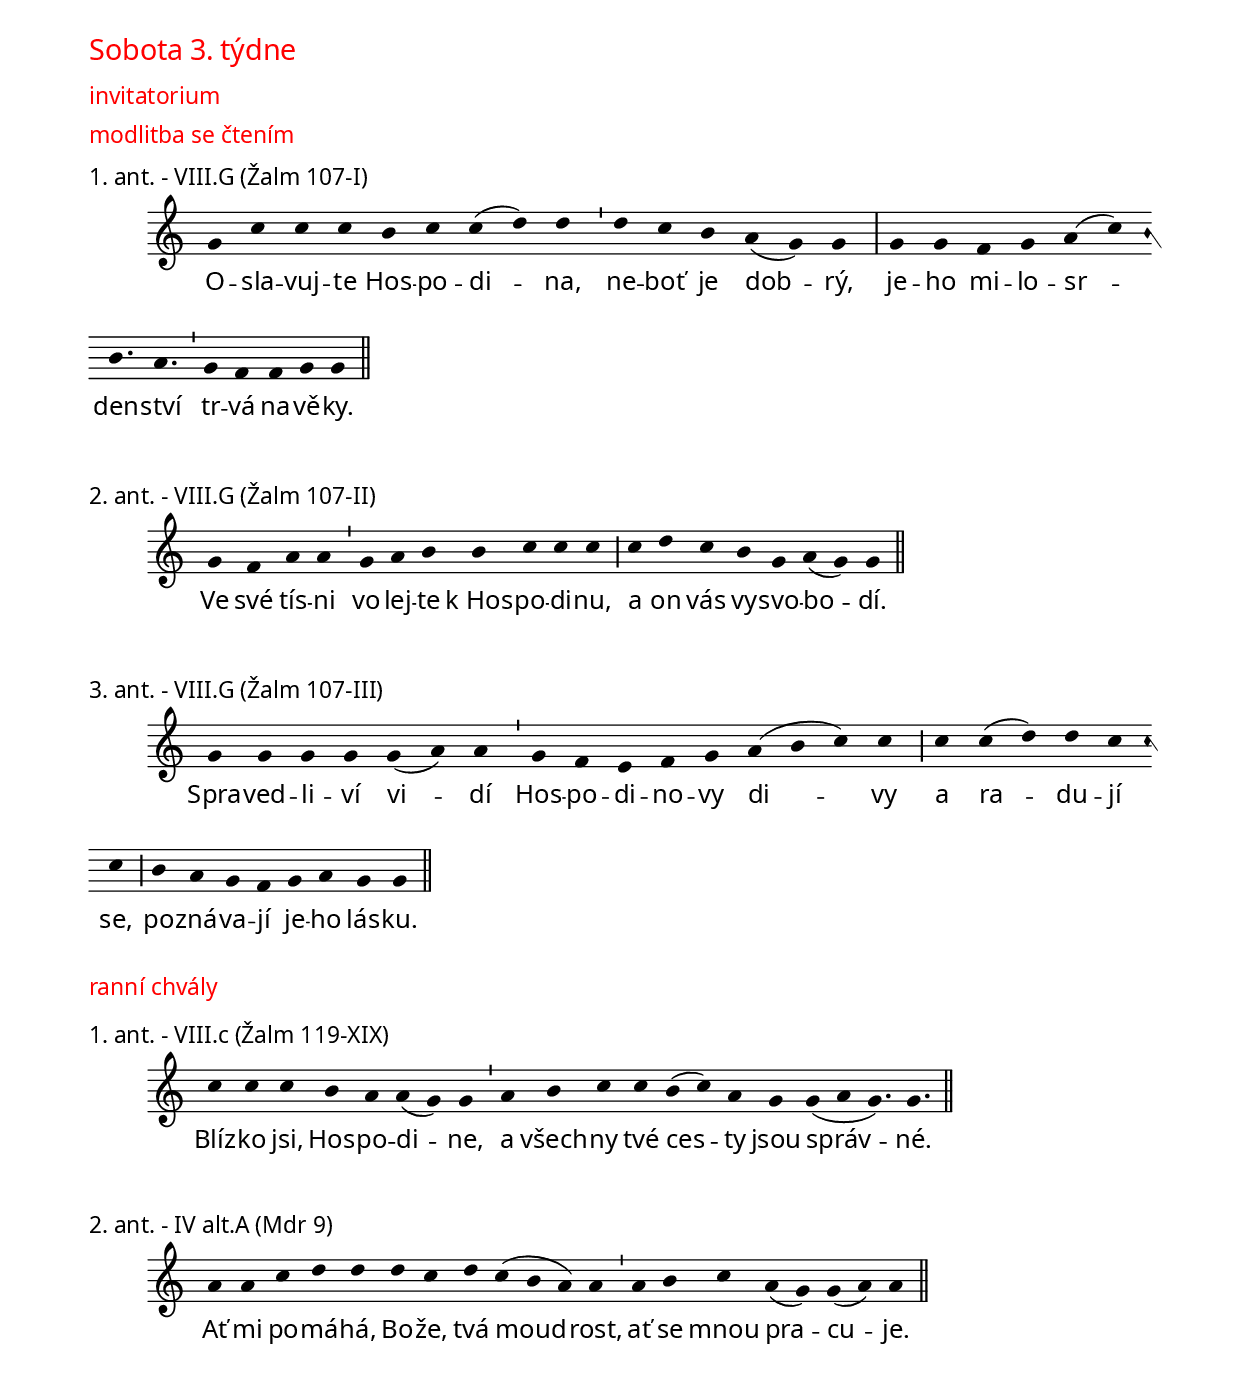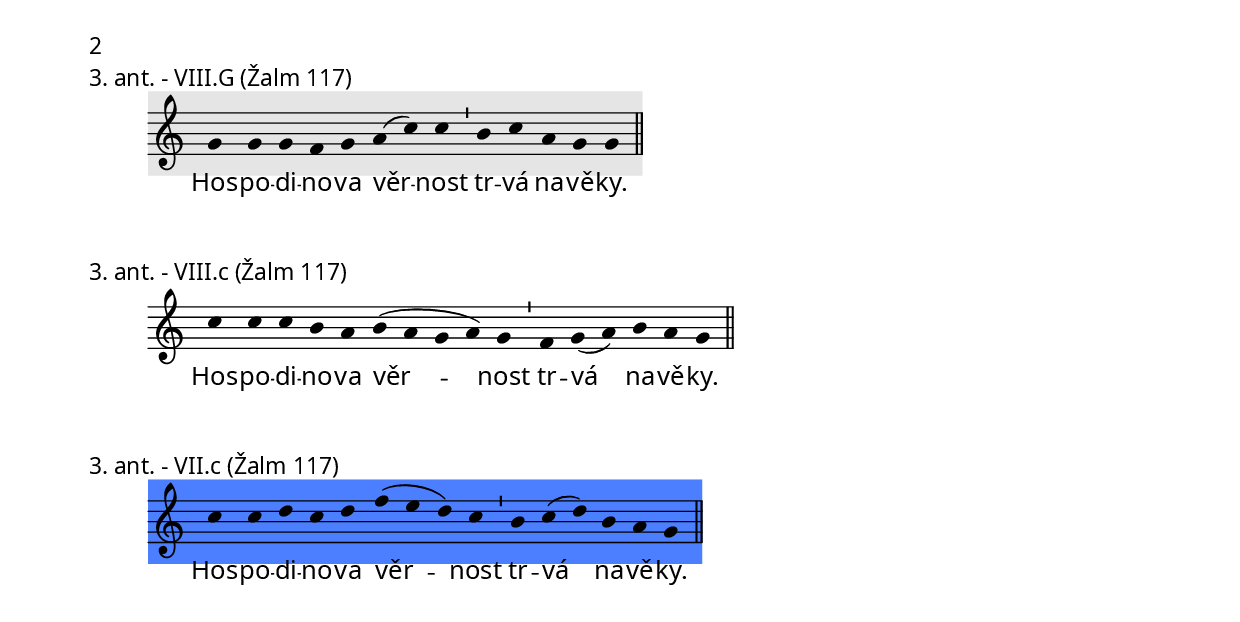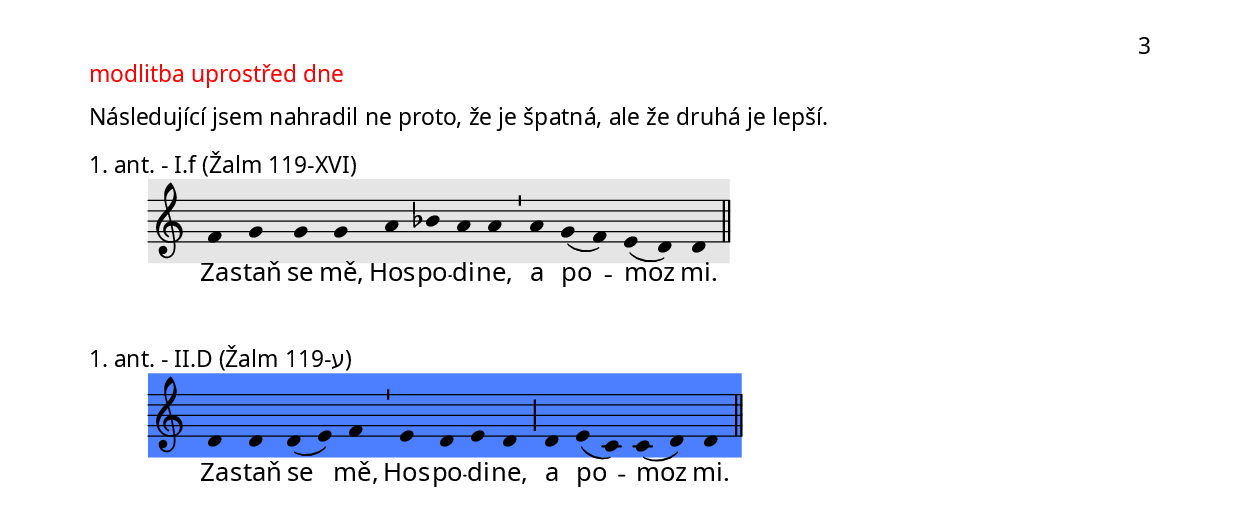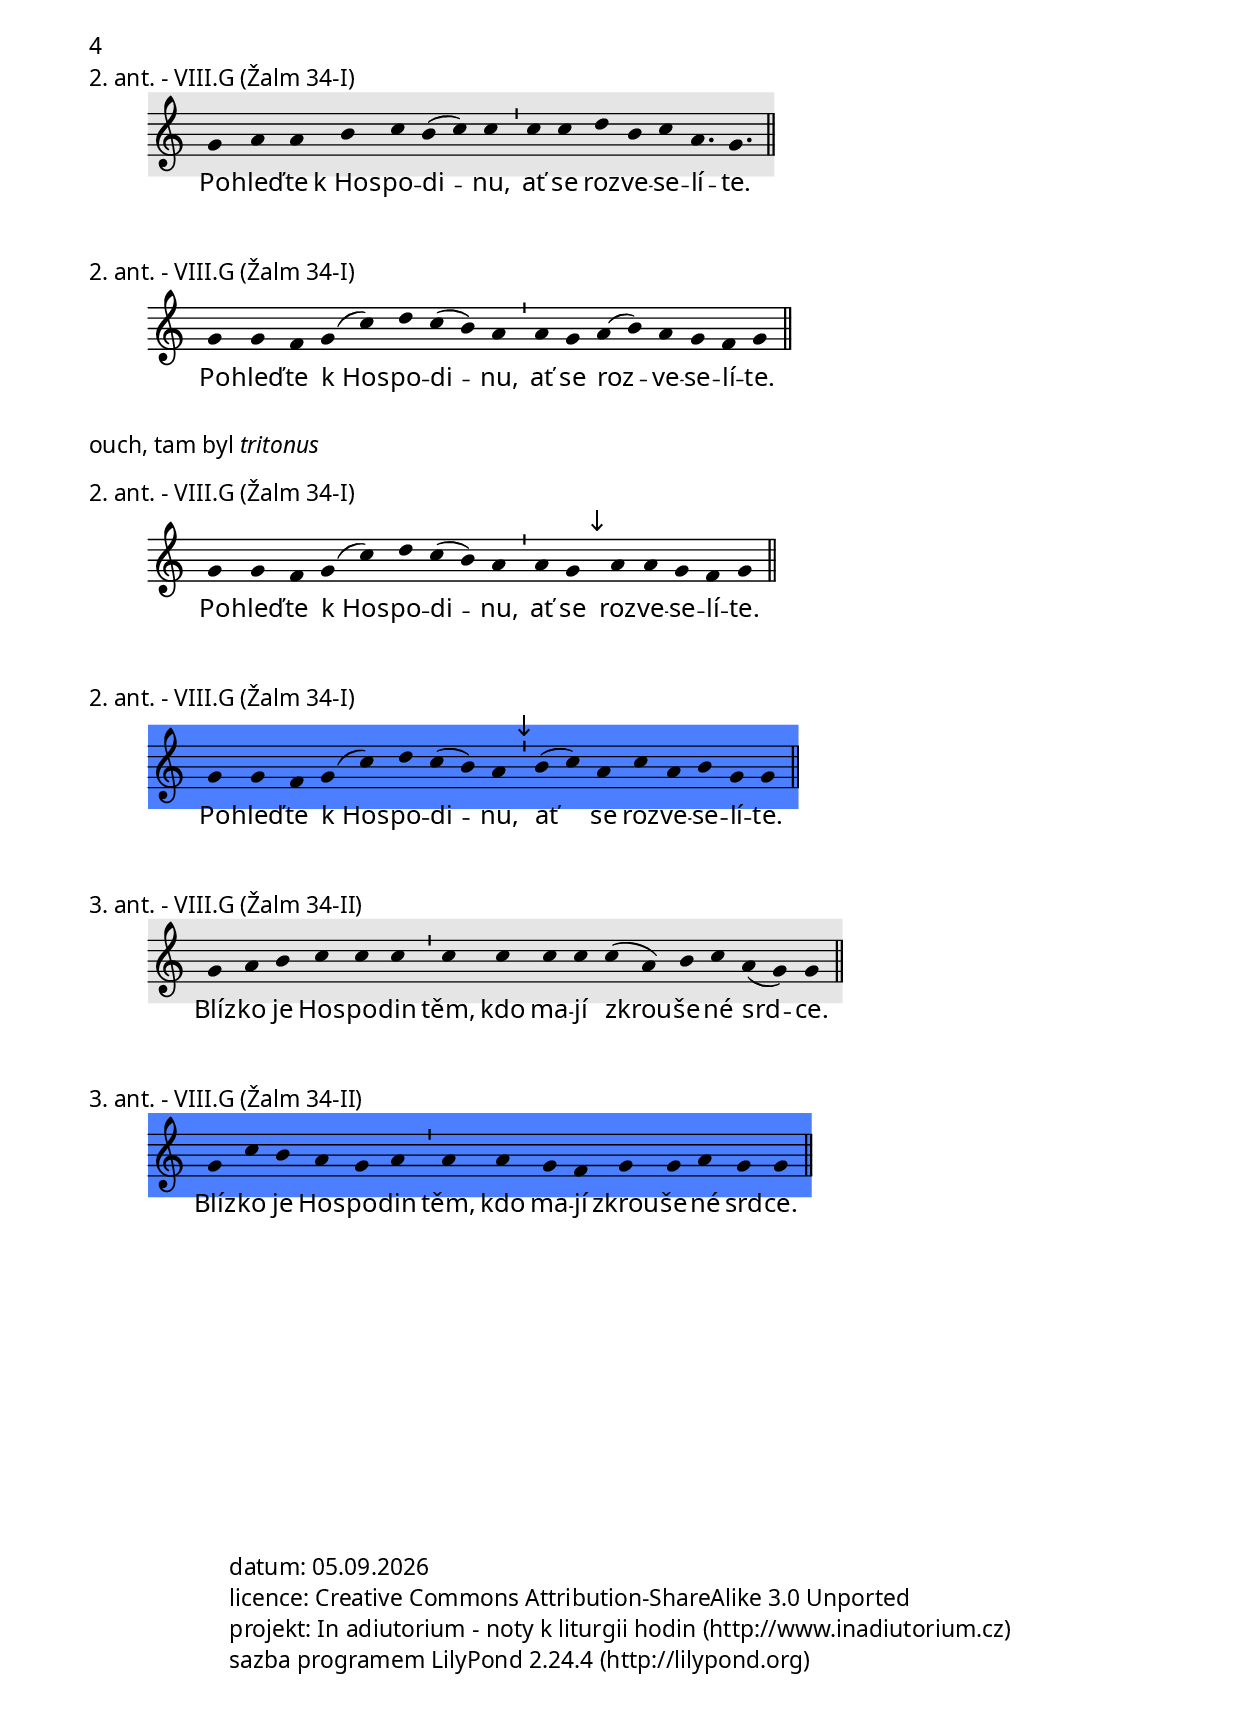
\include "../spolecne.ly"

\markup {\nadpisDen {Sobota 3. týdne}}

\markup {\nadpisHodinka {"invitatorium"}}

% \score { \tIsobotaInvitatorium }

\markup {\nadpisHodinka {"modlitba se čtením"}}

\score {
  \relative c'' {
    \choralniRezim
    g4 c c c b c c( d) d \barMin d c b a( g) g \barMax
    g g f g a( c) b4. a \barMin g4 f f g g \barFinalis
  }
  \addlyrics {
    O -- sla -- vuj -- te Hos -- po -- di -- na,
    ne -- boť je dob -- rý,
    je -- ho mi -- lo -- sr -- den -- ství
    tr -- vá na -- vě -- ky.
  }
  \header {
    quid = "1. ant."
    modus = "VIII"
    differentia = "G"
    psalmus = "Žalm 107-I"
    id = ""
    fons = "žaltář, po 4.t., nešp., 1. ant."
    piece = \markup {\sestavTitulek}
  }
}

\score {
  \relative c'' {
    \choralniRezim
    g4 f a a \barMin g a b b c c c \barMaior
    c d c b g a( g) g \barFinalis
  }
  \addlyrics {
    Ve své tís -- ni vo -- lej -- te k_Hos -- po -- di -- nu,
    a on vás vy -- svo -- bo -- dí.
  }
  \header {
    quid = "2. ant."
    modus = "VIII"
    differentia = "G"
    psalmus = "Žalm 107-II"
    id = ""
    piece = \markup {\sestavTitulek}
  }
}

\score {
  \relative c'' {
    \choralniRezim
    g4 g g g g( a) a \barMin g f e f g a( b c) c \barMaior
    c c( d) d c c \barMaior
    b a g f g a g g \barFinalis
  }
  \addlyrics {
    Spra -- ved -- li -- ví vi -- dí
    Hos -- po -- di -- no -- vy di -- vy
    a ra -- du -- jí se,
    po -- zná -- va -- jí je -- ho lás -- ku.
  }
  \header {
    quid = "3. ant."
    modus = "VIII"
    differentia = "G"
    psalmus = "Žalm 107-III"
    id = ""
    piece = \markup {\sestavTitulek}
  }
}

\markup {\nadpisHodinka {"ranní chvály"}}

\score {
  \relative c'' {
    \choralniRezim
    c4 c c b a a( g) g \barMin
    a b c c b( c) a g g( a g4.) g \barFinalis
  }
  \addlyrics {
    Blíz -- ko jsi, Hos -- po -- di -- ne,
    a všech -- ny tvé ces -- ty jsou správ -- né.
  }
  \header {
    quid = "1. ant."
    modus = "VIII"
    differentia = "c"
    psalmus = "Žalm 119-XIX"
    id = "rch-ant1"
    piece = \markup {\sestavTitulek}
  }
}

\score {
  \relative c'' {
    \choralniRezim
    a4 a c d d d c d c( b a) a \barMin a b c a( g) g( a) a \barFinalis
  }
  \addlyrics {
    Ať mi po -- má -- há, Bo -- že, tvá moud -- rost,
    ať se mnou pra -- cu -- je.
  }
  \header {
    quid = "2. ant."
    modus = "IV alt"
    differentia = "A"
    psalmus = "Mdr 9"
    id = "rch-ant2"
    piece = \markup {\sestavTitulek}
  }
}

\pageBreak

\score {
  \relative c'' {
    \zvyraznovacSedy
    \choralniRezim
    g4 g g f g a( c) c \barMin b c a g g \barFinalis
  }
  \addlyrics {
    Hos -- po -- di -- no -- va věr -- nost tr -- vá na -- vě -- ky.
  }
  \header {
    quid = "3. ant."
    modus = "VIII"
    differentia = "G"
    psalmus = "Žalm 117"
    id = "rch-ant3"
    piece = \markup {\sestavTitulek}
  }
}

\score {
  \relative c'' {
    \choralniRezim
    c4 c c b a b( a g a) g \barMin
    f g( a) b a g \barFinalis
  }
  \addlyrics {
    Hos -- po -- di -- no -- va věr -- nost
    tr -- vá na -- vě -- ky.
  }
  \header {
    quid = "3. ant."
    modus = "VIII"
    differentia = "c"
    psalmus = "Žalm 117"
    id = "rch-ant3"
    piece = \markup {\sestavTitulek}
  }
}

\score {
  \relative c'' {
    \zvyraznovacModry
    \choralniRezim
    c4 c d c d f( e d) c \barMin
    b c( d) b a g \barFinalis
  }
  \addlyrics {
    Hos -- po -- di -- no -- va věr -- nost
    tr -- vá na -- vě -- ky.
  }
  \header {
    quid = "3. ant."
    modus = "VII"
    differentia = "c"
    psalmus = "Žalm 117"
    id = "rch-ant3"
    piece = \markup {\sestavTitulek}
  }
}

\pageBreak

% \score { \tIsobotaAntBenedictus }

\markup {\nadpisHodinka {"modlitba uprostřed dne"}}

\markup{Následující jsem nahradil ne proto, že je špatná, ale že druhá je lepší.}

\score {
  \relative c' {
    \zvyraznovacSedy
    \choralniRezim
    f4 g g g a bes a a \barMin a g( f) e( d) d \barFinalis
  }
  \addlyrics {
    Za -- staň se mě, Hos -- po -- di -- ne, a po -- moz mi.
  }
  \header {
    quid = "1. ant."
    modus = "I"
    differentia = "f"
    psalmus = "Žalm 119-XVI"
    id = "up-ant1"
    piece = \markup {\sestavTitulek}
  }
}

\score {
  \relative c' {
    \zvyraznovacModry
    \choralniRezim
    d4 d d( e) f \barMin e d e d \barMaior
    d e( c) c( d) d \barFinalis
  }
  \addlyrics {
    Za -- staň se mě, Hos -- po -- di -- ne,
    a po -- moz mi.
  }
  \header {
    quid = "1. ant."
    modus = "II"
    differentia = "D"
    psalmus = "Žalm 119-ע"
    id = "up-ant1"
    piece = \markup {\sestavTitulek}
  }
}

\pageBreak

\score {
  \relative c'' {
    \zvyraznovacSedy
    \choralniRezim
    g4 a a b c b( c) c \barMin c c d b c a4. g \barFinalis
  }
  \addlyrics {
    Po -- hleď -- te k_Hos -- po -- di -- nu, ať se roz -- ve -- se -- lí -- te.
  }
  \header {
    quid = "2. ant."
    modus = "VIII"
    differentia = "G"
    psalmus = "Žalm 34-I"
    id = "up-ant2"
    piece = \markup {\sestavTitulek}
  }
}

\score {
  \relative c'' {
    \choralniRezim
    g4 g f g( c) d c( b) a \barMin
    a g a( b) a g f g \barFinalis
  }
  \addlyrics {
    Po -- hleď -- te k_Hos -- po -- di -- nu,
    ať se roz -- ve -- se -- lí -- te.
  }
  \header {
    quid = "2. ant."
    modus = "VIII"
    differentia = "G"
    psalmus = "Žalm 34-I"
    id = "up-ant2"
    piece = \markup {\sestavTitulek}
  }
}

\markup{ouch, tam byl \italic{tritonus}}

\score {
  \relative c'' {
    \choralniRezim
    g4 g f g( c) d c( b) a \barMin
    a g \mark\sipka a a g f g \barFinalis
  }
  \addlyrics {
    Po -- hleď -- te k_Hos -- po -- di -- nu,
    ať se roz -- ve -- se -- lí -- te.
  }
  \header {
    quid = "2. ant."
    modus = "VIII"
    differentia = "G"
    psalmus = "Žalm 34-I"
    id = "up-ant2"
    piece = \markup {\sestavTitulek}
  }
}

\score {
  \relative c'' {
    \zvyraznovacModry
    \choralniRezim
    g4 g f g( c) d c( b) a \barMin
    \mark\sipka b( c) a c a b g g \barFinalis
  }
  \addlyrics {
    Po -- hleď -- te k_Hos -- po -- di -- nu,
    ať se roz -- ve -- se -- lí -- te.
  }
  \header {
    quid = "2. ant."
    modus = "VIII"
    differentia = "G"
    psalmus = "Žalm 34-I"
    id = "up-ant2"
    piece = \markup {\sestavTitulek}
  }
}

\score {
  \relative c'' {
    \zvyraznovacSedy
    \choralniRezim
    g4 a b c c c \barMin c c c c c( a) b c a( g) g \barFinalis
  }
  \addlyrics {
    Blíz -- ko je Hos -- po -- din těm, kdo ma -- jí zkrou -- še -- né srd -- ce.
  }
  \header {
    quid = "3. ant."
    modus = "VIII"
    differentia = "G"
    psalmus = "Žalm 34-II"
    id = "up-ant3"
    piece = \markup {\sestavTitulek}
  }
}

\score {
  \relative c'' {
    \zvyraznovacModry
    \choralniRezim
    g c b a g a \barMin
    a a g f g g a g g \barFinalis
  }
  \addlyrics {
    Blíz -- ko je Hos -- po -- din
    těm, kdo ma -- jí zkrou -- še -- né srd -- ce.
  }
  \header {
    quid = "3. ant."
    modus = "VIII"
    differentia = "G"
    psalmus = "Žalm 34-II"
    id = "up-ant3"
    piece = \markup {\sestavTitulek}
  }
}